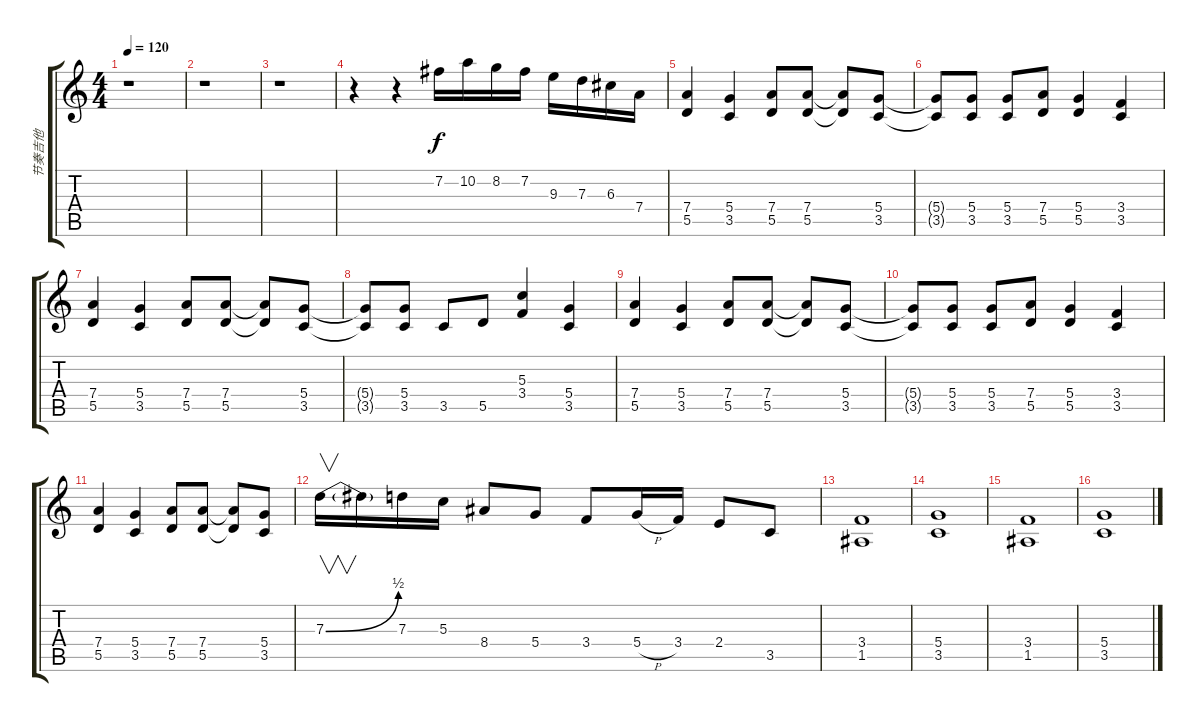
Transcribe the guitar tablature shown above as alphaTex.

\track ("节奏吉他" "节奏吉他") {instrument distortionguitar}
\staff {score tabs}
\tuning (E4 B3 G3 D3 A2 E2) {hide}
\ts (4 4)
\tempo 120
\clef g2
\ks c
r.1{dy f} |
r.1 |
r.1 |
r.4 r.4 7.2.16 10.2.16 8.2.16 7.2.16 9.3.16 7.3.16 6.3.16 7.4.16 |
(7.4 5.5).4 (5.4 3.5).4 (7.4 5.5).8 (7.4 5.5).8 (7.4{t} 5.5{t}).8 (5.4 3.5).8 |
(5.4{t} 3.5{t}).8 (5.4 3.5).8 (5.4 3.5).8 (7.4 5.5).8 (5.4 5.5).4 (3.4 3.5).4 |
(7.4 5.5).4 (5.4 3.5).4 (7.4 5.5).8 (7.4 5.5).8 (7.4{t} 5.5{t}).8 (5.4 3.5).8 |
(5.4{t} 3.5{t}).8 (5.4 3.5).8 3.5.8 5.5.8 (5.3 3.4).4 (5.4 3.5).4 |
(7.4 5.5).4 (5.4 3.5).4 (7.4 5.5).8 (7.4 5.5).8 (7.4{t} 5.5{t}).8 (5.4 3.5).8 |
(5.4{t} 3.5{t}).8 (5.4 3.5).8 (5.4 3.5).8 (7.4 5.5).8 (5.4 5.5).4 (3.4 3.5).4 |
(7.4 5.5).4 (5.4 3.5).4 (7.4 5.5).8 (7.4 5.5).8 (7.4{t} 5.5{t}).8 (5.4 3.5).8 |
7.3{be (bend 0 0 60 2)}.16{v} 7.3{t}.16 7.3.16 5.3.16 8.4.8 5.4.8 3.4.8 5.4{h}.16 3.4.16 2.4.8 3.5.8 |
(3.4 1.5).1 |
(5.4 3.5).1 |
(3.4 1.5).1 |
(5.4 3.5).1
